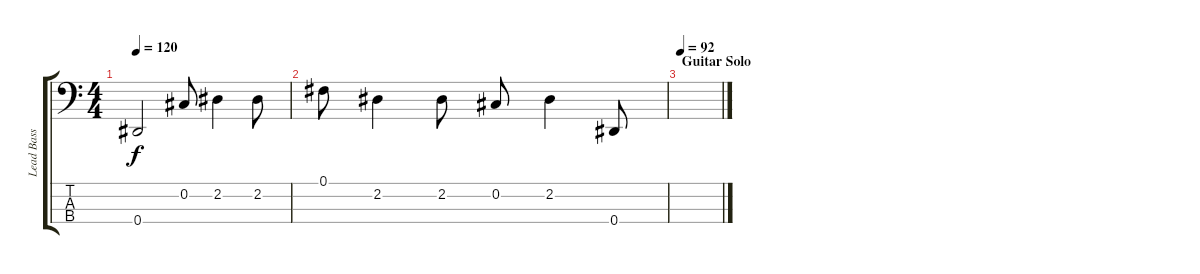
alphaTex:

\track ("Lead Bass" "Lead Bass") {instrument electricbassfinger}
\staff {score tabs}
\tuning (Gb2 Db2 Ab1 Eb1) {hide}
\ts (4 4)
\tempo 120
\clef f4
\ks c
0.4.2{dy f instrument electricbassfinger} 0.2.8 2.2.4 2.2.8 |
0.1.8 2.2.4 2.2.8 0.2.8 2.2.4 0.4.8 |
\section ("" "Guitar Solo")
\tempo 92
